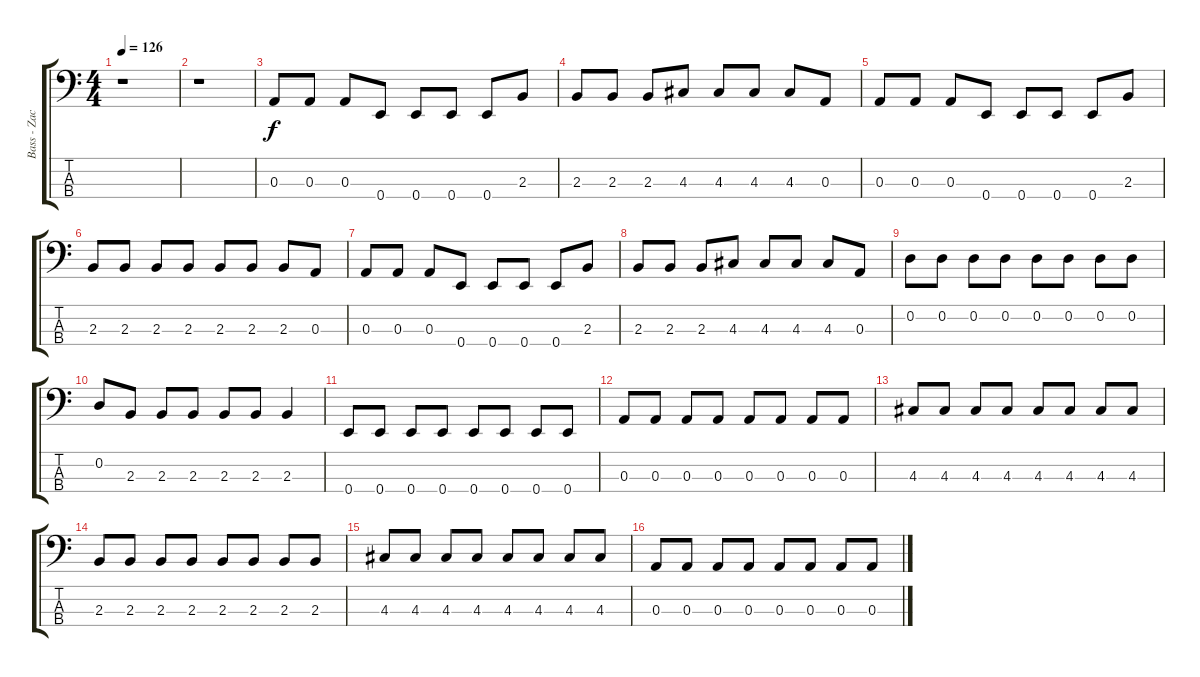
\track ("Bass - Zack" "Bass - Zac") {instrument electricbassfinger}
\staff {score tabs}
\tuning (G2 D2 A1 E1) {hide}
\ts (4 4)
\tempo 126
\clef f4
\ks c
r.1{dy f} |
r.1 |
0.3.8 0.3.8 0.3.8 0.4.8 0.4.8 0.4.8 0.4.8 2.3.8 |
2.3.8 2.3.8 2.3.8 4.3.8 4.3.8 4.3.8 4.3.8 0.3.8 |
0.3.8 0.3.8 0.3.8 0.4.8 0.4.8 0.4.8 0.4.8 2.3.8 |
2.3.8 2.3.8 2.3.8 2.3.8 2.3.8 2.3.8 2.3.8 0.3.8 |
0.3.8 0.3.8 0.3.8 0.4.8 0.4.8 0.4.8 0.4.8 2.3.8 |
2.3.8 2.3.8 2.3.8 4.3.8 4.3.8 4.3.8 4.3.8 0.3.8 |
0.2.8 0.2.8 0.2.8 0.2.8 0.2.8 0.2.8 0.2.8 0.2.8 |
0.2.8 2.3.8 2.3.8 2.3.8 2.3.8 2.3.8 2.3.4 |
0.4.8 0.4.8 0.4.8 0.4.8 0.4.8 0.4.8 0.4.8 0.4.8 |
0.3.8 0.3.8 0.3.8 0.3.8 0.3.8 0.3.8 0.3.8 0.3.8 |
4.3.8 4.3.8 4.3.8 4.3.8 4.3.8 4.3.8 4.3.8 4.3.8 |
2.3.8 2.3.8 2.3.8 2.3.8 2.3.8 2.3.8 2.3.8 2.3.8 |
4.3.8 4.3.8 4.3.8 4.3.8 4.3.8 4.3.8 4.3.8 4.3.8 |
0.3.8 0.3.8 0.3.8 0.3.8 0.3.8 0.3.8 0.3.8 0.3.8
